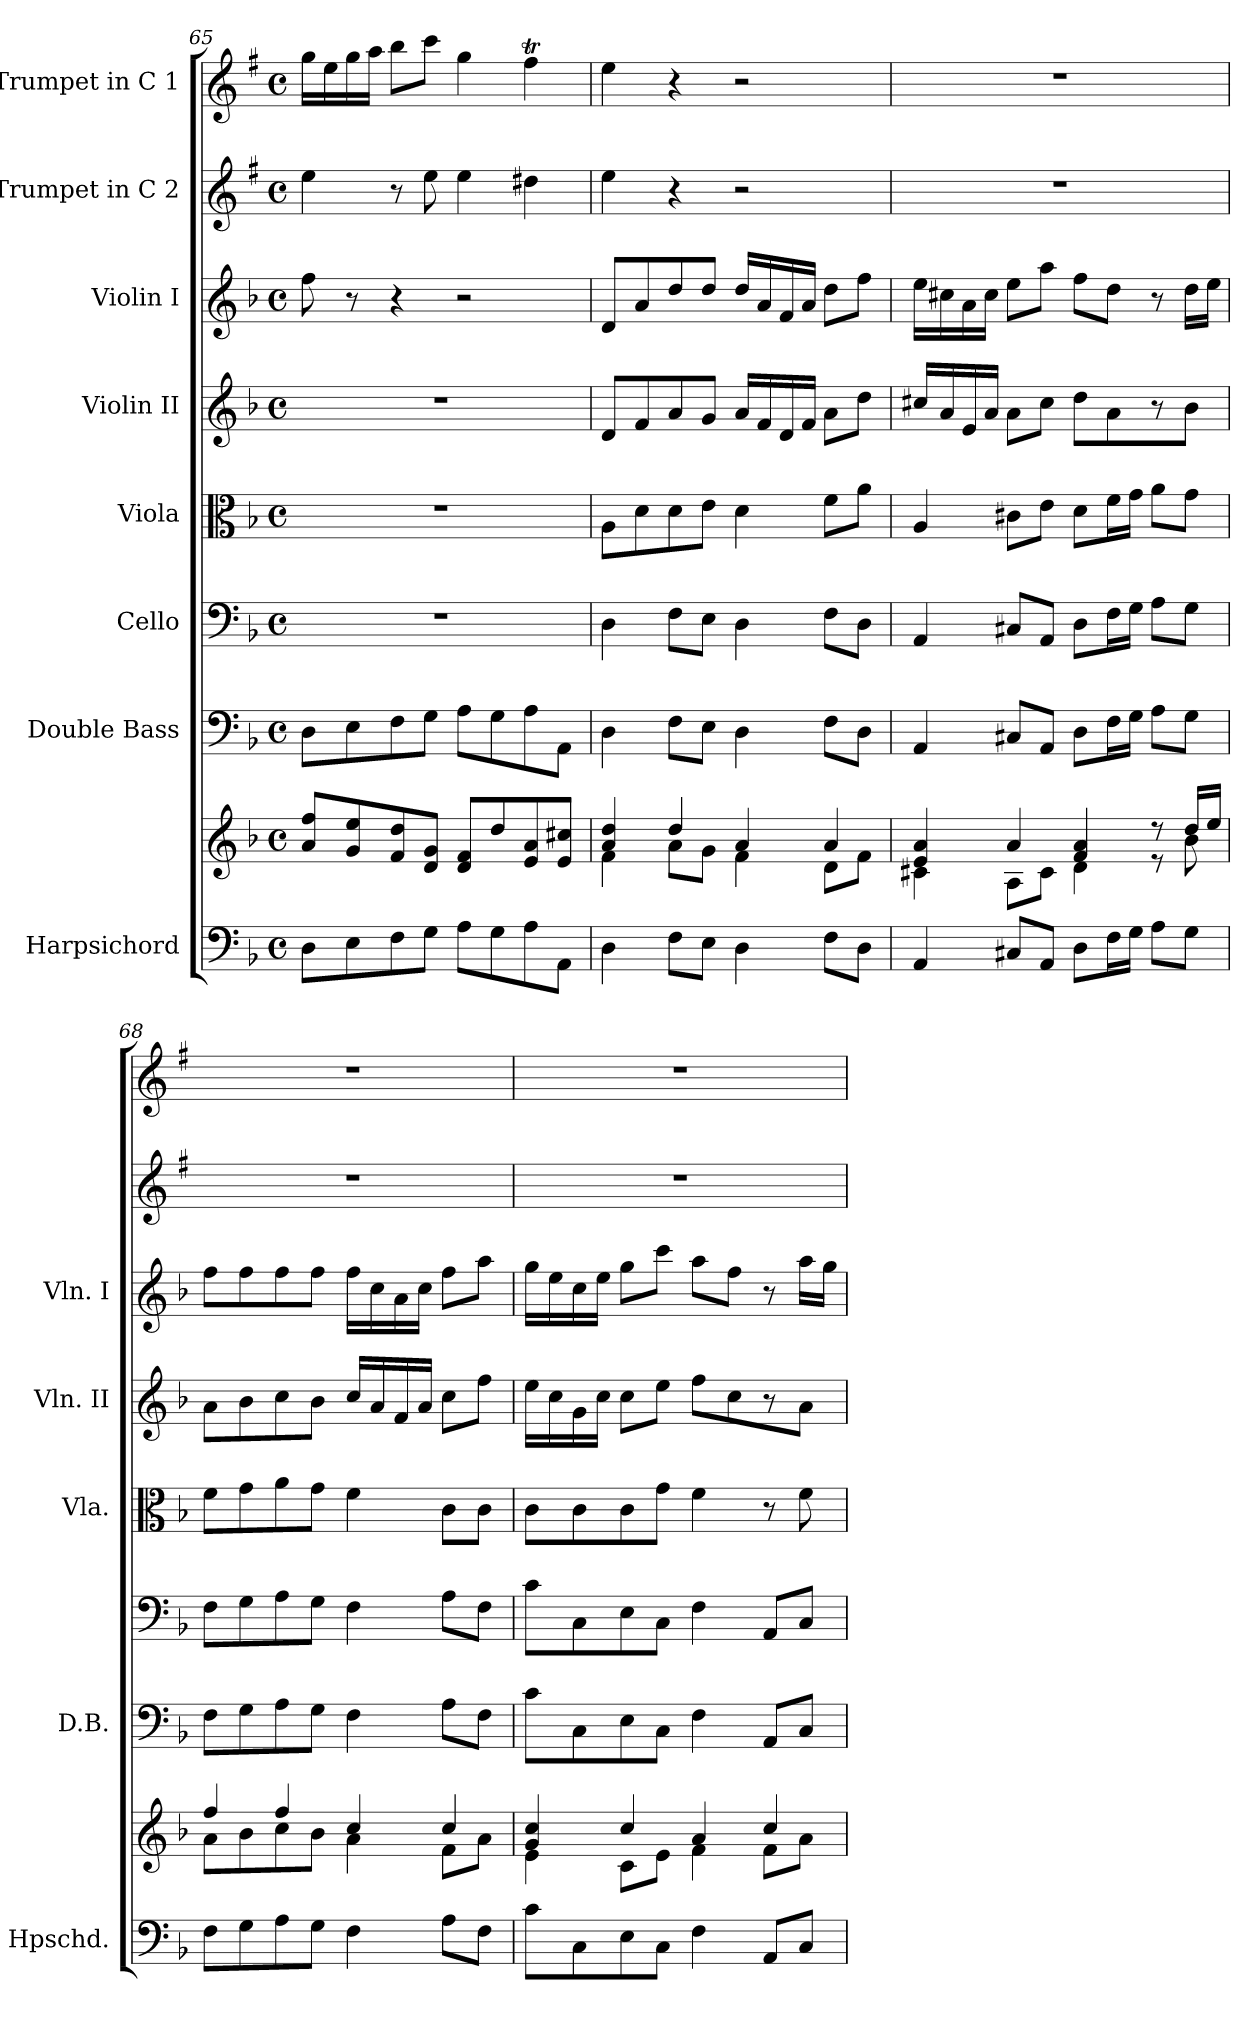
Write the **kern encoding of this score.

**kern	**kern	**kern	**kern	**kern	**kern	**kern	**kern	**kern
*part8	*part8	*part7	*part6	*part5	*part4	*part3	*part2	*part1
*staff9	*staff8	*staff7	*staff6	*staff5	*staff4	*staff3	*staff2	*staff1
*I"Harpsichord	*	*I"Double Bass	*I"Cello	*I"Viola	*I"Violin II	*I"Violin I	*I"Trumpet in C 2	*I"Trumpet in C 1
*I'Hpschd.	*	*I'D.B.	*	*I'Vla.	*I'Vln. II	*I'Vln. I	*	*
*clefF4	*clefG2	*clefF4	*clefF4	*clefC3	*clefG2	*clefG2	*clefG2	*clefG2
*	*	*ITrd7c12	*	*	*	*	*ITrd1c2	*ITrd1c2
*k[b-]	*k[b-]	*k[b-]	*k[b-]	*k[b-]	*k[b-]	*k[b-]	*k[b-]	*k[b-]
*F:	*F:	*F:	*F:	*F:	*F:	*F:	*F:	*F:
*M4/4	*M4/4	*M4/4	*M4/4	*M4/4	*M4/4	*M4/4	*M4/4	*M4/4
*met(c)	*met(c)	*met(c)	*met(c)	*met(c)	*met(c)	*met(c)	*met(c)	*met(c)
=65	=65	=65	=65	=65	=65	=65	=65	=65
8D\L	8a/ 8ff/L	8DD\L	1r	1r	1r	8ff\	4dd\	16ff\LL
.	.	.	.	.	.	.	.	16dd\
8E\	8g/ 8ee/	8EE\	.	.	.	8r	.	16ff\
.	.	.	.	.	.	.	.	16gg\JJ
8F\	8f/ 8dd/	8FF\	.	.	.	4r	8r	8aa\L
8G\J	8d/ 8g/J	8GG\J	.	.	.	.	8dd\	8bb-\J
8A\L	8d/ 8f/L	8AA\L	.	.	.	2r	4dd\	4ff\
8G\	8dd/	8GG\	.	.	.	.	.	.
8A\	8e/ 8a/	8AA\	.	.	.	.	4cc#X\	4eet\
8AA\J	8e/ 8cc#X/J	8AAA\J	.	.	.	.	.	.
=66	=66	=66	=66	=66	=66	=66	=66	=66
*	*^	*	*	*	*	*	*	*
4D\	4a/ 4dd/	4f\	4DD\	4D\	8A\L	8d/L	8d/L	4dd\	4dd\
.	.	.	.	.	8d\	8f/	8a/	.	.
8F\L	4dd/	8a\L	8FF\L	8F\L	8d\	8a/	8dd/	4r	4r
8E\J	.	8g\J	8EE\J	8E\J	8e\J	8g/J	8dd/J	.	.
4D\	4a/	4f\	4DD\	4D\	4d\	16a/LL	16dd/LL	2r	2r
.	.	.	.	.	.	16f/	16a/	.	.
.	.	.	.	.	.	16d/	16f/	.	.
.	.	.	.	.	.	16f/JJ	16a/JJ	.	.
8F\L	4a/	8d\L	8FF\L	8F\L	8f\L	8a\L	8dd\L	.	.
8D\J	.	8f\J	8DD\J	8D\J	8a\J	8dd\J	8ff\J	.	.
!!LO:PB:g=z
=67	=67	=67	=67	=67	=67	=67	=67	=67	=67
4AA/	4e/ 4a/	4c#X\	4AAA/	4AA/	4A/	16cc#X/LL	16ee\LL	1r	1r
.	.	.	.	.	.	16a/	16cc#X\	.	.
.	.	.	.	.	.	16e/	16a\	.	.
.	.	.	.	.	.	16a/JJ	16cc#\JJ	.	.
8C#X/L	4a/	8A\L	8CC#X/L	8C#X/L	8c#X\L	8a\L	8ee\L	.	.
8AA/J	.	8c#\J	8AAA/J	8AA/J	8e\J	8cc#\J	8aa\J	.	.
8D\L	4f/ 4a/	4d\	8DD\L	8D\L	8d\L	8dd\L	8ff\L	.	.
16F\L	.	.	16FF\L	16F\L	16f\L	8a\	8dd\J	.	.
16G\JJ	.	.	16GG\JJ	16G\JJ	16g\JJ	.	.	.	.
8A\L	8r	8r	8AA\L	8A\L	8a\L	8r	8r	.	.
8G\J	16dd/LL	8b-\	8GG\J	8G\J	8g\J	8b-\J	16dd\LL	.	.
.	16ee/JJ	.	.	.	.	.	16ee\JJ	.	.
=68	=68	=68	=68	=68	=68	=68	=68	=68	=68
8F\L	4ff/	8a\L	8FF\L	8F\L	8f\L	8a\L	8ff\L	1r	1r
8G\	.	8b-\	8GG\	8G\	8g\	8b-\	8ff\	.	.
8A\	4ff/	8cc\	8AA\	8A\	8a\	8cc\	8ff\	.	.
8G\J	.	8b-\J	8GG\J	8G\J	8g\J	8b-\J	8ff\J	.	.
4F\	4cc/	4a\	4FF\	4F\	4f\	16cc/LL	16ff\LL	.	.
.	.	.	.	.	.	16a/	16cc\	.	.
.	.	.	.	.	.	16f/	16a\	.	.
.	.	.	.	.	.	16a/JJ	16cc\JJ	.	.
8A\L	4cc/	8f\L	8AA\L	8A\L	8c\L	8cc\L	8ff\L	.	.
8F\J	.	8a\J	8FF\J	8F\J	8c\J	8ff\J	8aa\J	.	.
=69	=69	=69	=69	=69	=69	=69	=69	=69	=69
8c\L	4g/ 4cc/	4e\	8C\L	8c\L	8c\L	16ee\LL	16gg\LL	1r	1r
.	.	.	.	.	.	16cc\	16ee\	.	.
8C\	.	.	8CC\	8C\	8c\	16g\	16cc\	.	.
.	.	.	.	.	.	16cc\JJ	16ee\JJ	.	.
8E\	4cc/	8c\L	8EE\	8E\	8c\	8cc\L	8gg\L	.	.
8C\J	.	8e\J	8CC\J	8C\J	8g\J	8ee\J	8ccc\J	.	.
4F\	4a/	4f\	4FF\	4F\	4f\	8ff\L	8aa\L	.	.
.	.	.	.	.	.	8cc\	8ff\J	.	.
8AA/L	4cc/	8f\L	8AAA/L	8AA/L	8r	8r	8r	.	.
8C/J	.	8a\J	8CC/J	8C/J	8f\	8a\J	16aa\LL	.	.
.	.	.	.	.	.	.	16gg\JJ	.	.
*	*v	*v	*	*	*	*	*	*	*
=	=	=	=	=	=	=	=	=
*-	*-	*-	*-	*-	*-	*-	*-	*-
